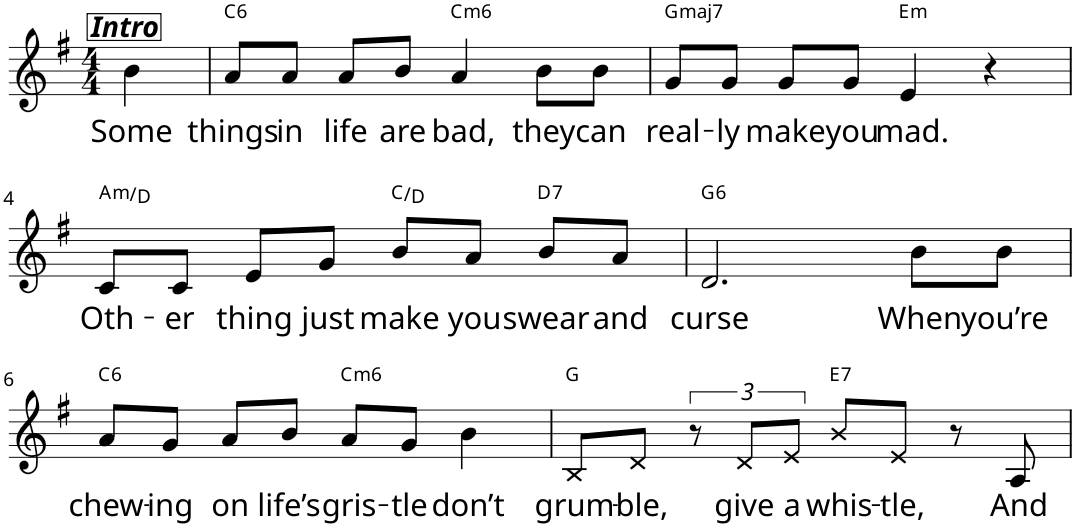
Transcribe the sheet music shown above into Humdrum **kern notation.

**kern	**text	**harte
*part1	*part1	*part1
*staff1	*staff1	*
*I"Piano	*	*
*I'Pno.	*	*
*clefG2	*	*
*k[f#]	*	*
*M4/4	*	*
=1	=1	=1
!LO:TX:a:Bi:t=Intro	!	!
!	!LO:LY:b	!
4b\	Some	.
=2	=2	=2
!	!LO:LY:b	!LO:H:kt=6
8a/L	things	C:maj6
!	!LO:LY:b	!
8a/J	in	.
!	!LO:LY:b	!
8a/L	life	.
!	!LO:LY:b	!
8b/J	are	.
!	!LO:LY:b	!LO:H:kt=m6
4a/	bad,	C:min6
!	!LO:LY:b	!
8b\L	they	.
!	!LO:LY:b	!
8b\J	can	.
=3	=3	=3
!	!LO:LY:b	!LO:H:kt=maj7
8g/L	real-	G:maj7
!	!LO:LY:b	!
8g/J	-ly	.
!	!LO:LY:b	!
8g/L	make	.
!	!LO:LY:b	!
8g/J	you	.
!	!LO:LY:b	!LO:H:kt=m
4e/	mad.	E:min
4r	.	.
!!LO:LB:g=z
=4	=4	=4
!	!LO:LY:b	!LO:H:kt=m
8c/L	Oth-	A:min/4
!	!LO:LY:b	!
8c/J	-er	.
!	!LO:LY:b	!
8e/L	thing	.
!	!LO:LY:b	!
8g/J	just	.
!	!LO:LY:b	!
8b/L	make	C:maj/2
!	!LO:LY:b	!
8a/J	you	.
!	!LO:LY:b	!LO:H:kt=7
8b/L	swear	D:7
!	!LO:LY:b	!
8a/J	and	.
=5	=5	=5
!	!LO:LY:b	!LO:H:kt=6
2.d/	curse	G:maj6
!	!LO:LY:b	!
8b\L	When	.
!	!LO:LY:b	!
8b\J	you’re	.
!!LO:LB:g=z
=6	=6	=6
!	!LO:LY:b	!LO:H:kt=6
8a/L	chew-	C:maj6
!	!LO:LY:b	!
8g/J	-ing	.
!	!LO:LY:b	!
8a/L	on	.
!	!LO:LY:b	!
8b/J	life’s	.
!	!LO:LY:b	!LO:H:kt=m6
8a/L	gris-	C:min6
!	!LO:LY:b	!
8g/J	-tle	.
!	!LO:LY:b	!
4b\	don’t	.
=7	=7	=7
!	!LO:LY:b	!
8B/L	grum-	G:maj
!	!LO:LY:b	!
8d/J	-ble,	.
12r	.	.
!	!LO:LY:b	!
12d/L	give	.
!	!LO:LY:b	!
12en/J	a	.
!	!LO:LY:b	!LO:H:kt=7
8b/L	whis-	E:7
!	!LO:LY:b	!
8e/J	-tle,	.
8r	.	.
!	!LO:LY:b	!
8A/	And	.
=	=	=
*-	*-	*-
